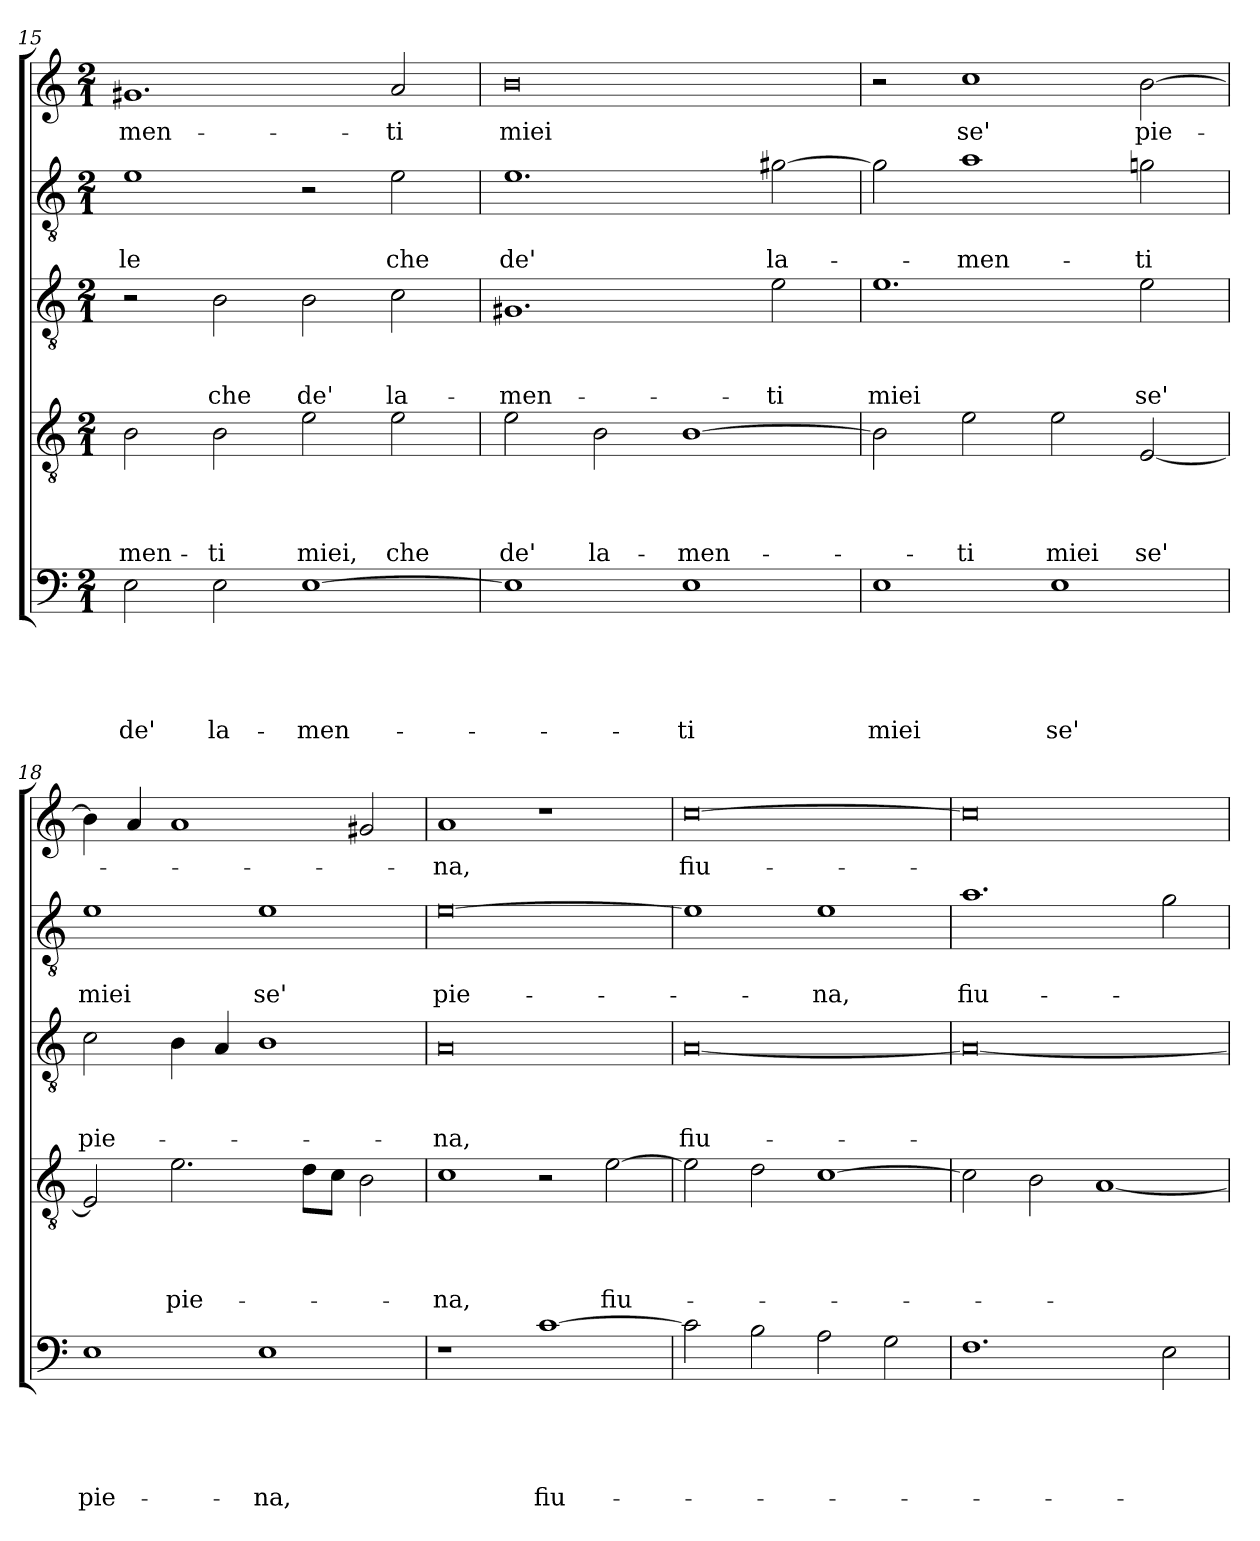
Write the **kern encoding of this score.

**kern	**text	**text	**text	**text	**text	**kern	**text	**text	**text	**text	**kern	**text	**text	**text	**kern	**text	**text	**kern	**text
*part5	*part5	*part5	*part5	*part5	*part5	*part4	*part4	*part4	*part4	*part4	*part3	*part3	*part3	*part3	*part2	*part2	*part2	*part1	*part1
*staff5	*staff5	*staff5	*staff5	*staff5	*staff5	*staff4	*staff4	*staff4	*staff4	*staff4	*staff3	*staff3	*staff3	*staff3	*staff2	*staff2	*staff2	*staff1	*staff1
*clefF4	*	*	*	*	*	*clefGv2	*	*	*	*	*clefGv2	*	*	*	*clefGv2	*	*	*clefG2	*
*k[]	*	*	*	*	*	*k[]	*	*	*	*	*k[]	*	*	*	*k[]	*	*	*k[]	*
*C:	*	*	*	*	*	*C:	*	*	*	*	*C:	*	*	*	*C:	*	*	*C:	*
*M2/1	*	*	*	*	*	*M2/1	*	*	*	*	*M2/1	*	*	*	*M2/1	*	*	*M2/1	*
=15	=15	=15	=15	=15	=15	=15	=15	=15	=15	=15	=15	=15	=15	=15	=15	=15	=15	=15	=15
!	!	!	!	!	!LO:LY:b	!	!	!	!	!LO:LY:b	!	!	!	!	!	!	!LO:LY:b	!	!LO:LY:b
2E\	.	.	.	.	de'	2B\	.	.	.	-men-	2r	.	.	.	1e	.	-le	1.g#X	-men-
!	!	!	!	!	!LO:LY:b	!	!	!	!	!LO:LY:b	!	!	!	!LO:LY:b	!	!	!	!	!
2E\	.	.	.	.	la-	2B\	.	.	.	-ti	2B\	.	.	che	.	.	.	.	.
!	!	!	!	!	!LO:LY:b	!	!	!	!	!LO:LY:b	!	!	!	!LO:LY:b	!	!	!	!	!
[1E	.	.	.	.	-men-	2e\	.	.	.	miei,	2B\	.	.	de'	2r	.	.	.	.
!	!	!	!	!	!	!	!	!	!	!LO:LY:b	!	!	!	!LO:LY:b	!	!	!LO:LY:b	!	!LO:LY:b
.	.	.	.	.	.	2e\	.	.	.	che	2c\	.	.	la-	2e\	.	che	2a/	-ti
=16	=16	=16	=16	=16	=16	=16	=16	=16	=16	=16	=16	=16	=16	=16	=16	=16	=16	=16	=16
!	!	!	!	!	!	!	!	!	!	!LO:LY:b	!	!	!	!LO:LY:b	!	!	!LO:LY:b	!	!LO:LY:b
1E]	.	.	.	.	.	2e\	.	.	.	de'	1.G#X	.	.	-men-	1.e	.	de'	0b	miei
!	!	!	!	!	!	!	!	!	!	!LO:LY:b	!	!	!	!	!	!	!	!	!
.	.	.	.	.	.	2B\	.	.	.	la-	.	.	.	.	.	.	.	.	.
!	!	!	!	!	!LO:LY:b	!	!	!	!	!LO:LY:b	!	!	!	!	!	!	!	!	!
1E	.	.	.	.	-ti	[1B	.	.	.	-men-	.	.	.	.	.	.	.	.	.
!	!	!	!	!	!	!	!	!	!	!	!	!	!	!LO:LY:b	!	!	!LO:LY:b	!	!
.	.	.	.	.	.	.	.	.	.	.	2e\	.	.	-ti	[2g#X\	.	la-	.	.
=17	=17	=17	=17	=17	=17	=17	=17	=17	=17	=17	=17	=17	=17	=17	=17	=17	=17	=17	=17
!	!	!	!	!	!LO:LY:b	!	!	!	!	!	!	!	!	!LO:LY:b	!	!	!	!	!
1E	.	.	.	.	miei	2B\]	.	.	.	.	1.e	.	.	miei	2g#\]	.	.	2r	.
!	!	!	!	!	!	!	!	!	!	!LO:LY:b	!	!	!	!	!	!	!LO:LY:b	!	!LO:LY:b
.	.	.	.	.	.	2e\	.	.	.	-ti	.	.	.	.	1a	.	-men-	1cc	se'
!	!	!	!	!	!LO:LY:b	!	!	!	!	!LO:LY:b	!	!	!	!	!	!	!	!	!
1E	.	.	.	.	se'	2e\	.	.	.	miei	.	.	.	.	.	.	.	.	.
!	!	!	!	!	!	!	!	!	!	!LO:LY:b	!	!	!	!LO:LY:b	!	!	!LO:LY:b	!	!LO:LY:b
.	.	.	.	.	.	[2E/	.	.	.	se'	2e\	.	.	se'	2gn\	.	-ti	[2b\	pie-
=18	=18	=18	=18	=18	=18	=18	=18	=18	=18	=18	=18	=18	=18	=18	=18	=18	=18	=18	=18
!	!	!	!	!	!LO:LY:b	!	!	!	!	!	!	!	!	!LO:LY:b	!	!	!LO:LY:b	!	!
1E	.	.	.	.	pie-	2E/]	.	.	.	.	2c\	.	.	pie-	1e	.	miei	4b\]	.
.	.	.	.	.	.	.	.	.	.	.	.	.	.	.	.	.	.	4a/	.
!	!	!	!	!	!	!	!	!	!	!LO:LY:b	!	!	!	!	!	!	!	!	!
.	.	.	.	.	.	2.e\	.	.	.	pie-	4B\	.	.	.	.	.	.	1a	.
.	.	.	.	.	.	.	.	.	.	.	4A/	.	.	.	.	.	.	.	.
!	!	!	!	!	!LO:LY:b	!	!	!	!	!	!	!	!	!	!	!	!LO:LY:b	!	!
1E	.	.	.	.	-na,	.	.	.	.	.	1B	.	.	.	1e	.	se'	.	.
.	.	.	.	.	.	8d\L	.	.	.	.	.	.	.	.	.	.	.	.	.
.	.	.	.	.	.	8c\J	.	.	.	.	.	.	.	.	.	.	.	.	.
.	.	.	.	.	.	2B\	.	.	.	.	.	.	.	.	.	.	.	2g#X/	.
=19	=19	=19	=19	=19	=19	=19	=19	=19	=19	=19	=19	=19	=19	=19	=19	=19	=19	=19	=19
!	!	!	!	!	!	!	!	!	!	!LO:LY:b	!	!	!	!LO:LY:b	!	!	!LO:LY:b	!	!LO:LY:b
1r	.	.	.	.	.	1c	.	.	.	-na,	0A	.	.	-na,	[0e	.	pie-	1a	-na,
!	!	!	!	!	!LO:LY:b	!	!	!	!	!	!	!	!	!	!	!	!	!	!
[1c	.	.	.	.	fiu-	2r	.	.	.	.	.	.	.	.	.	.	.	1r	.
!	!	!	!	!	!	!	!	!	!	!LO:LY:b	!	!	!	!	!	!	!	!	!
.	.	.	.	.	.	[2e\	.	.	.	fiu-	.	.	.	.	.	.	.	.	.
!!LO:PB:g=z
=20	=20	=20	=20	=20	=20	=20	=20	=20	=20	=20	=20	=20	=20	=20	=20	=20	=20	=20	=20
!	!	!	!	!	!	!	!	!	!	!	!	!	!	!LO:LY:b	!	!	!	!	!LO:LY:b
2c\]	.	.	.	.	.	2e\]	.	.	.	.	[0A	.	.	fiu-	1e]	.	.	[0cc	fiu-
2B\	.	.	.	.	.	2d\	.	.	.	.	.	.	.	.	.	.	.	.	.
!	!	!	!	!	!	!	!	!	!	!	!	!	!	!	!	!	!LO:LY:b	!	!
2A\	.	.	.	.	.	[1c	.	.	.	.	.	.	.	.	1e	.	-na,	.	.
2G\	.	.	.	.	.	.	.	.	.	.	.	.	.	.	.	.	.	.	.
=21	=21	=21	=21	=21	=21	=21	=21	=21	=21	=21	=21	=21	=21	=21	=21	=21	=21	=21	=21
!	!	!	!	!	!	!	!	!	!	!	!	!	!	!	!	!	!LO:LY:b	!	!
1.F	.	.	.	.	.	2c\]	.	.	.	.	0A_	.	.	.	1.a	.	fiu-	0cc]	.
.	.	.	.	.	.	2B\	.	.	.	.	.	.	.	.	.	.	.	.	.
.	.	.	.	.	.	[1A	.	.	.	.	.	.	.	.	.	.	.	.	.
2E\	.	.	.	.	.	.	.	.	.	.	.	.	.	.	2g\	.	.	.	.
=	=	=	=	=	=	=	=	=	=	=	=	=	=	=	=	=	=	=	=
*-	*-	*-	*-	*-	*-	*-	*-	*-	*-	*-	*-	*-	*-	*-	*-	*-	*-	*-	*-
